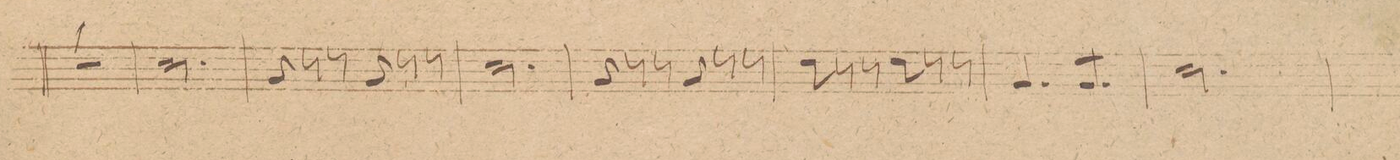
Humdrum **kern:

**kern
*I"Corno 2do in F.
*clefG2
*k[b-]
*M6/8
2.r
=59
2.f\
=60
8c/
8r
8r
8c/
8r
8r
=61
2.f\
=62
8c/
8r
8r
8c/
8r
8r
=63
8g\
8r
8r
8g\
8r
8r
=64
4.c/
*tremolo
8c/L
8c/
8c/J
*Xtremolo
=65
2.f\
=66
*-
